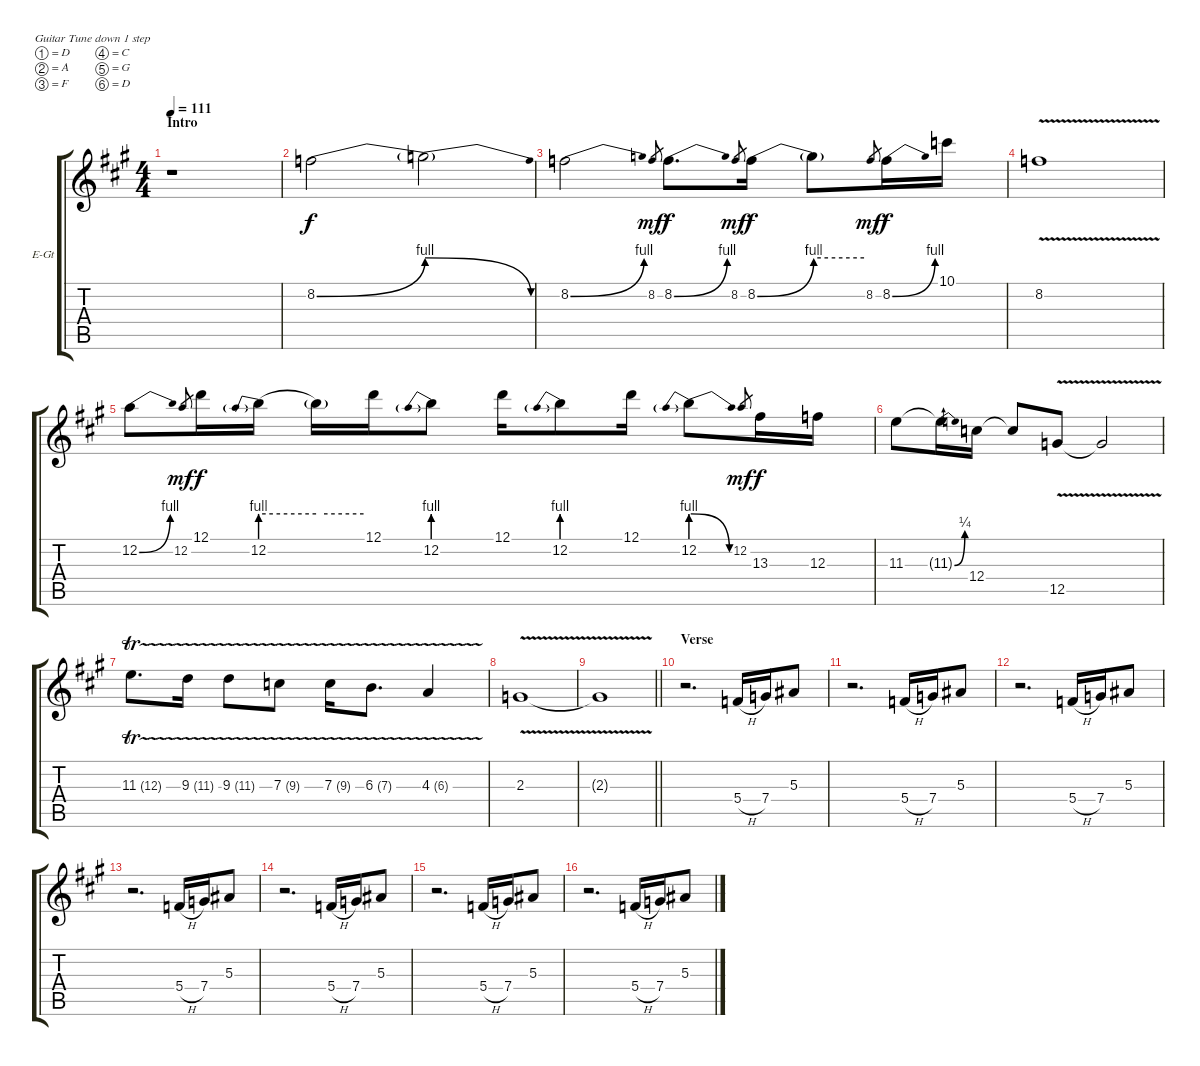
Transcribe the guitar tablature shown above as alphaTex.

\bracketExtendMode groupsimilarinstruments
\firstSystemTrackNameOrientation horizontal
\otherSystemsTrackNameOrientation horizontal
\track ("Lead" "E-Gt") {instrument distortionguitar}
\staff {score tabs}
\tuning (D4 A3 F3 C3 G2 D2)
\ts (4 4)
\beaming (8 2 2 2 2)
\section ("" "Intro")
\tempo 111
\clef g2
\ks a
r.1{dy f instrument distortionguitar} |
8.2{be (bend 0 0 60 4)}.2 8.2{be (release 0 4 60 0) t}.2 |
8.2{be (bend 0 0 60 4)}.2 8.2.8{gr dy mf} 8.2{be (bend 0 0 60 4)}.8{d dy f} 8.2.8{gr dy mf} 8.2{be (bend 0 0 60 4)}.16{dy f} 8.2{be (hold 0 4 60 4) t}.8 8.2.8{gr dy mf} 8.2{be (bend 0 0 60 4)}.16{dy f} 10.1.16 |
8.2{v}.1 |
12.2{be (bend 0 0 60 4)}.8 12.2.8{gr dy mf} 12.1.16{dy f} 12.2{be (prebend 0 4 60 4)}.16 12.2{be (hold 0 4 60 4) t}.16 12.1.16 12.2{be (prebend 0 4 60 4)}.8 12.1.16 12.2{be (prebend 0 4 60 4)}.8 12.1.16 12.2{be (prebendrelease 0 4 60 0)}.8 12.2.8{gr dy mf} 13.3.16{dy f} 12.3.16 |
11.3.8 11.3{be (bend 0 0 60 1) t}.16 12.4.16 12.4{t}.8 12.5{v}.8 12.5{v t}.2 |
11.3{tr (12 16)}.8{d} 9.3{tr (11 16)}.16 9.3{tr (11 16)}.8 7.3{tr (9 16)}.8 7.3{tr (9 16)}.16 6.3{tr (7 16)}.8{d} 4.3{tr (6 16)}.4 |
2.3{v}.1 |
\barLineRight lightlight
2.3{v t}.1 |
\section ("" "Verse")
r.2{d} 5.4{h}.16 7.4.16 5.3.8 |
r.2{d} 5.4{h}.16 7.4.16 5.3.8 |
r.2{d} 5.4{h}.16 7.4.16 5.3.8 |
r.2{d} 5.4{h}.16 7.4.16 5.3.8 |
r.2{d} 5.4{h}.16 7.4.16 5.3.8 |
r.2{d} 5.4{h}.16 7.4.16 5.3.8 |
r.2{d} 5.4{h}.16 7.4.16 5.3.8
